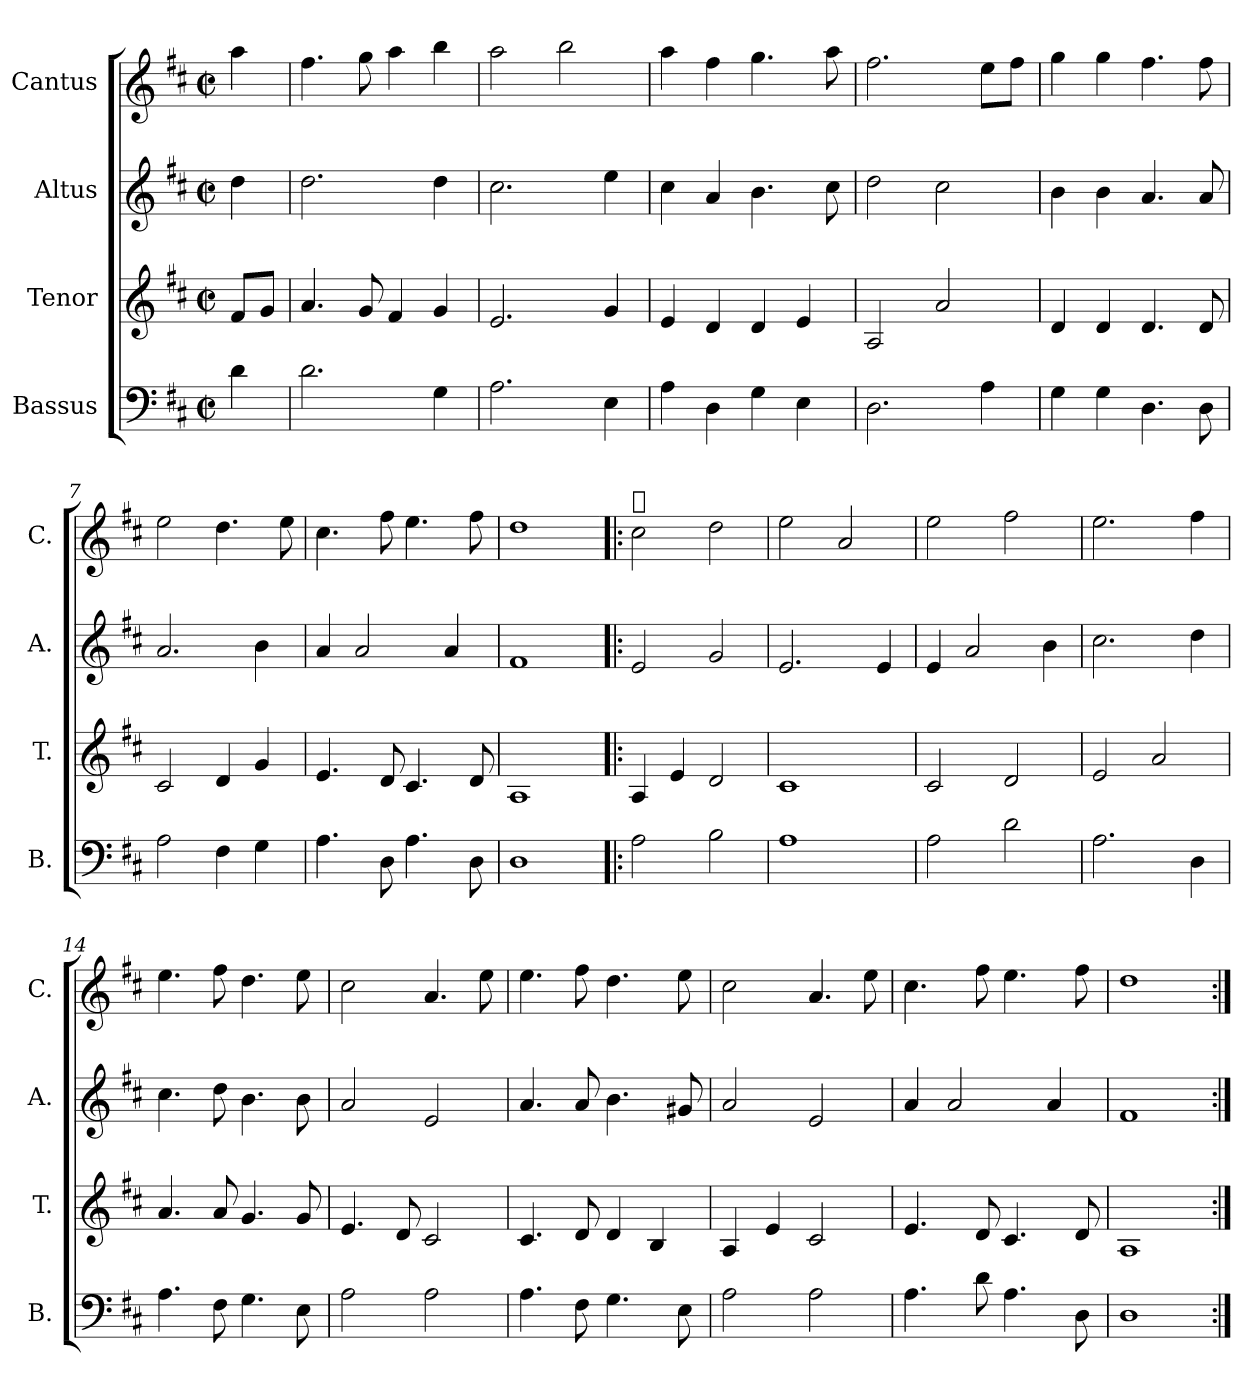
**kern	**kern	**kern	**kern
*part4	*part3	*part2	*part1
*staff4	*staff3	*staff2	*staff1
*I"Bassus	*I"Tenor	*I"Altus	*I"Cantus
*I'B.	*I'T.	*I'A.	*I'C.
*clefF4	*clefG2	*clefG2	*clefG2
*k[f#c#]	*k[f#c#]	*k[f#c#]	*k[f#c#]
*D:	*D:	*D:	*D:
*M2/2	*M2/2	*M2/2	*M2/2
*met(c|)	*met(c|)	*met(c|)	*met(c|)
=1	=1	=1	=1
4d\	8f#/L	4dd\	4aa\
.	8g/J	.	.
=2	=2	=2	=2
2.d\	4.a/	2.dd\	4.ff#\
.	8g/	.	8gg\
.	4f#/	.	4aa\
4G\	4g/	4dd\	4bb\
=3	=3	=3	=3
2.A\	2.e/	2.cc#\	2aa\
.	.	.	2bb\
4E\	4g/	4ee\	.
=4	=4	=4	=4
4A\	4e/	4cc#\	4aa\
4D\	4d/	4a/	4ff#\
4G\	4d/	4.b\	4.gg\
4E\	4e/	.	.
.	.	8cc#\	8aa\
=5	=5	=5	=5
2.D\	2A/	2dd\	2.ff#\
.	2a/	2cc#\	.
4A\	.	.	8ee\L
.	.	.	8ff#\J
=6	=6	=6	=6
4G\	4d/	4b\	4gg\
4G\	4d/	4b\	4gg\
4.D\	4.d/	4.a/	4.ff#\
8D\	8d/	8a/	8ff#\
=7	=7	=7	=7
2A\	2c#/	2.a/	2ee\
4F#\	4d/	.	4.dd\
4G\	4g/	4b\	.
.	.	.	8ee\
=8	=8	=8	=8
4.A\	4.e/	4a/	4.cc#\
.	.	2a/	.
8D\	8d/	.	8ff#\
4.A\	4.c#/	.	4.ee\
.	.	4a/	.
8D\	8d/	.	8ff#\
=9	=9	=9	=9
1D	1A	1f#	1dd
=10!|:	=10!|:	=10!|:	=10!|:
!	!	!	!LO:TX:a:t=𝄋
2A\	4A/	2e/	2cc#\
.	4e/	.	.
2B\	2d/	2g/	2dd\
=11	=11	=11	=11
1A	1c#	2.e/	2ee\
.	.	.	2a/
.	.	4e/	.
=12	=12	=12	=12
2A\	2c#/	4e/	2ee\
.	.	2a/	.
2d\	2d/	.	2ff#\
.	.	4b\	.
!!LO:LB:g=z
=13	=13	=13	=13
2.A\	2e/	2.cc#\	2.ee\
.	2a/	.	.
4D\	.	4dd\	4ff#\
=14	=14	=14	=14
4.A\	4.a/	4.cc#\	4.ee\
8F#\	8a/	8dd\	8ff#\
4.G\	4.g/	4.b\	4.dd\
8E\	8g/	8b\	8ee\
=15	=15	=15	=15
2A\	4.e/	2a/	2cc#\
.	8d/	.	.
2A\	2c#/	2e/	4.a/
.	.	.	8ee\
=16	=16	=16	=16
4.A\	4.c#/	4.a/	4.ee\
8F#\	8d/	8a/	8ff#\
4.G\	4d/	4.b\	4.dd\
.	4B/	.	.
8E\	.	8g#X/	8ee\
=17	=17	=17	=17
2A\	4A/	2a/	2cc#\
.	4e/	.	.
2A\	2c#/	2e/	4.a/
.	.	.	8ee\
=18	=18	=18	=18
4.A\	4.e/	4a/	4.cc#\
.	.	2a/	.
8d\	8d/	.	8ff#\
4.A\	4.c#/	.	4.ee\
.	.	4a/	.
8D\	8d/	.	8ff#\
=19	=19	=19	=19
1D	1A	1f#	1dd
=:|!	=:|!	=:|!	=:|!
*-	*-	*-	*-
